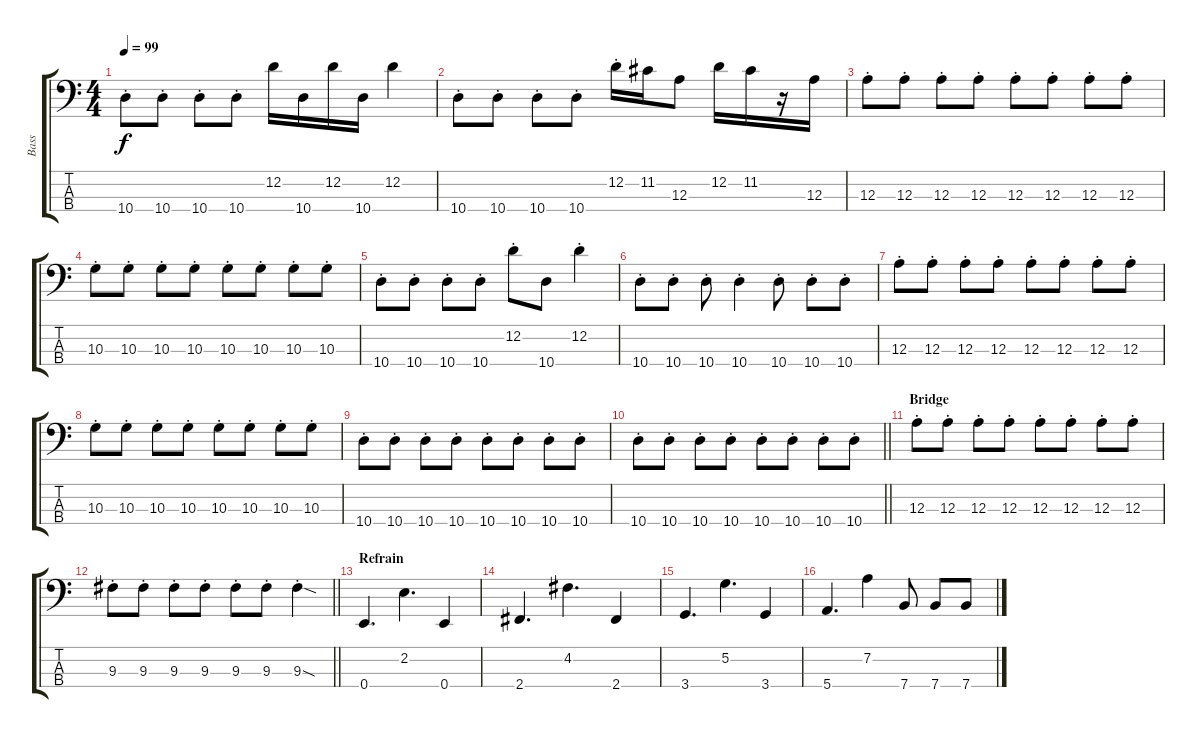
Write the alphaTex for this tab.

\track ("Bass" "Bass") {instrument electricbassfinger}
\staff {score tabs}
\tuning (G2 D2 A1 E1) {hide}
\ts (4 4)
\tempo 99
\clef f4
\ks c
10.4{st}.8{dy f} 10.4{st}.8 10.4{st}.8 10.4{st}.8 12.2.16 10.4.16 12.2.16 10.4.16 12.2.4 |
10.4{st}.8 10.4{st}.8 10.4{st}.8 10.4{st}.8 12.2{st}.16 11.2.16 12.3.8 12.2.16 11.2.16 r.16 12.3.16 |
12.3{st}.8 12.3{st}.8 12.3{st}.8 12.3{st}.8 12.3{st}.8 12.3{st}.8 12.3{st}.8 12.3{st}.8 |
10.3{st}.8 10.3{st}.8 10.3{st}.8 10.3{st}.8 10.3{st}.8 10.3{st}.8 10.3{st}.8 10.3{st}.8 |
10.4{st}.8 10.4{st}.8 10.4{st}.8 10.4{st}.8 12.2{st}.8 10.4.8 12.2{st}.4 |
10.4{st}.8 10.4{st}.8 10.4{st}.8 10.4{st}.4 10.4{st}.8 10.4{st}.8 10.4{st}.8 |
12.3{st}.8 12.3{st}.8 12.3{st}.8 12.3{st}.8 12.3{st}.8 12.3{st}.8 12.3{st}.8 12.3{st}.8 |
10.3{st}.8 10.3{st}.8 10.3{st}.8 10.3{st}.8 10.3{st}.8 10.3{st}.8 10.3{st}.8 10.3{st}.8 |
10.4{st}.8 10.4{st}.8 10.4{st}.8 10.4{st}.8 10.4{st}.8 10.4{st}.8 10.4{st}.8 10.4{st}.8 |
\barLineRight lightlight
10.4{st}.8 10.4{st}.8 10.4{st}.8 10.4{st}.8 10.4{st}.8 10.4{st}.8 10.4{st}.8 10.4{st}.8 |
\section ("" "Bridge")
12.3{st}.8 12.3{st}.8 12.3{st}.8 12.3{st}.8 12.3{st}.8 12.3{st}.8 12.3{st}.8 12.3{st}.8 |
\barLineRight lightlight
9.3{st}.8 9.3{st}.8 9.3{st}.8 9.3{st}.8 9.3{st}.8 9.3{st}.8 9.3{sod st}.4 |
\section ("" "Refrain")
0.4.4{d} 2.2.4{d} 0.4.4 |
2.4.4{d} 4.2.4{d} 2.4.4 |
3.4.4{d} 5.2.4{d} 3.4.4 |
5.4.4{d} 7.2.4 7.4.8 7.4.8 7.4.8
